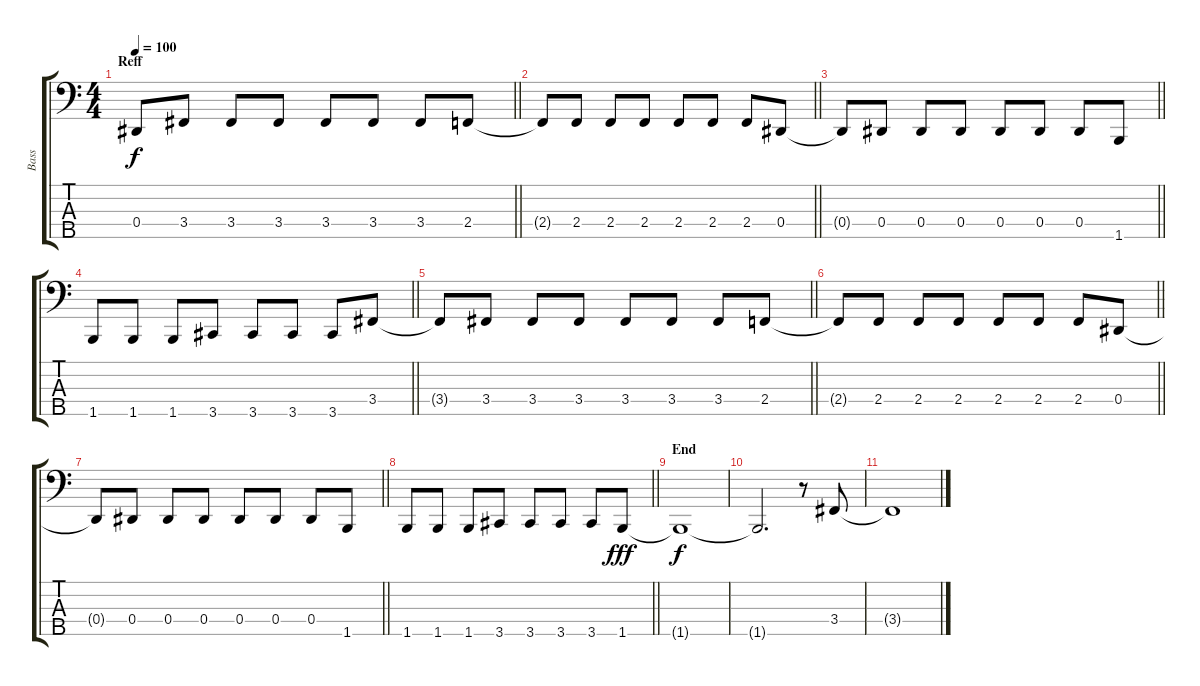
\track ("Bass" "Bass") {instrument electricbassfinger}
\staff {score tabs}
\tuning (Gb2 Db2 Ab1 Eb1 Bb0) {hide}
\ts (4 4)
\section ("" "Reff")
\tempo 100
\clef f4
\barLineRight lightlight
\ks c
0.4{t}.8{dy f} 3.4.8 3.4.8 3.4.8 3.4.8 3.4.8 3.4.8 2.4.8 |
\barLineRight lightlight
2.4{t}.8 2.4.8 2.4.8 2.4.8 2.4.8 2.4.8 2.4.8 0.4.8 |
\barLineRight lightlight
0.4{t}.8 0.4.8 0.4.8 0.4.8 0.4.8 0.4.8 0.4.8 1.5.8 |
\barLineRight lightlight
1.5.8 1.5.8 1.5.8 3.5.8 3.5.8 3.5.8 3.5.8 3.4.8 |
\barLineRight lightlight
3.4{t}.8 3.4.8 3.4.8 3.4.8 3.4.8 3.4.8 3.4.8 2.4.8 |
\barLineRight lightlight
2.4{t}.8 2.4.8 2.4.8 2.4.8 2.4.8 2.4.8 2.4.8 0.4.8 |
\barLineRight lightlight
0.4{t}.8 0.4.8 0.4.8 0.4.8 0.4.8 0.4.8 0.4.8 1.5.8 |
\barLineRight lightlight
1.5.8 1.5.8 1.5.8 3.5.8 3.5.8 3.5.8 3.5.8 1.5.8{dy fff} |
\section ("" "End")
1.5{t}.1{dy f} |
1.5{t}.2{d} r.8 3.4.8 |
3.4{t}.1
